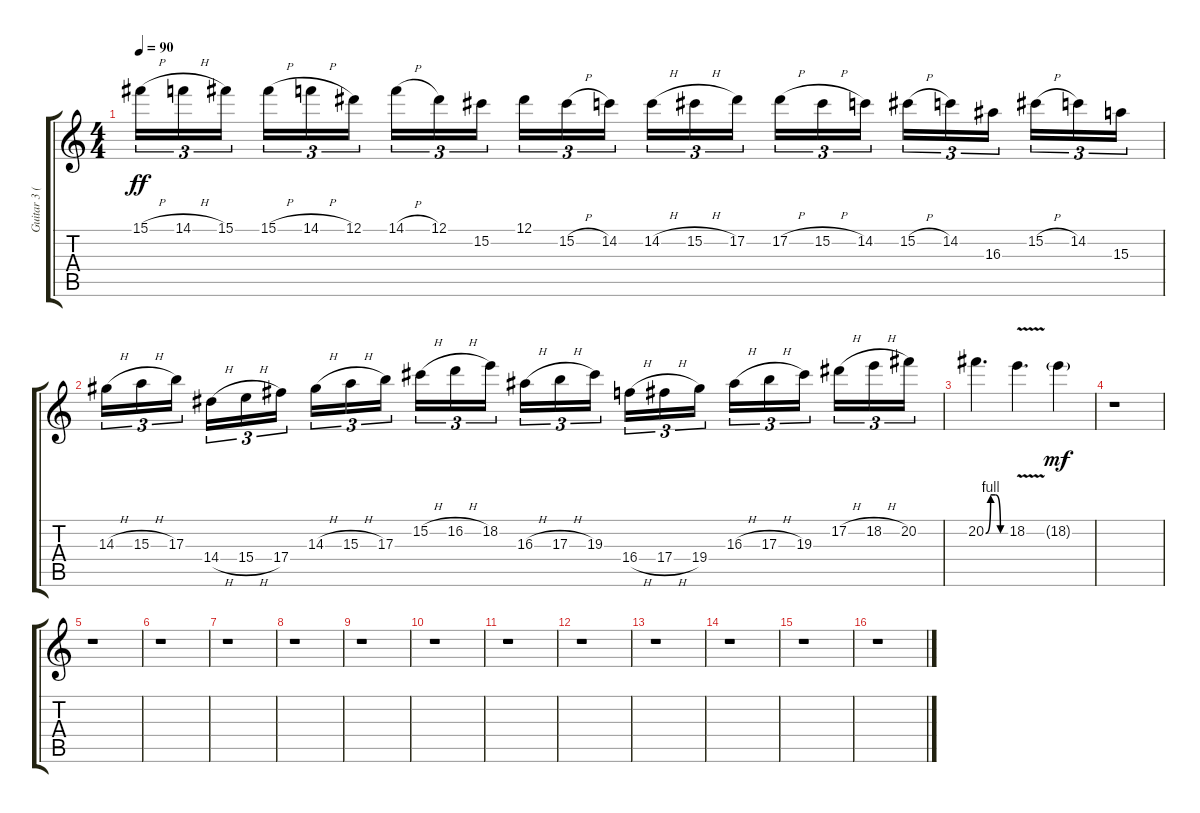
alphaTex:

\track ("Guitar 3 (Dave Mustaine's Solo)" "Guitar 3 (") {instrument distortionguitar}
\staff {score tabs}
\tuning (Eb4 Bb3 Gb3 Db3 Ab2 Eb2) {hide}
\ts (4 4)
\tempo 90
\clef g2
\ks c
15.1{h}.16{tu (3 2) dy ff} 14.1{h}.16{tu (3 2)} 15.1.16{tu (3 2)} 15.1{h}.16{tu (3 2)} 14.1{h}.16{tu (3 2)} 12.1.16{tu (3 2)} 14.1{h}.16{tu (3 2)} 12.1.16{tu (3 2)} 15.2.16{tu (3 2)} 12.1.16{tu (3 2)} 15.2{h}.16{tu (3 2)} 14.2.16{tu (3 2)} 14.2{h}.16{tu (3 2)} 15.2{h}.16{tu (3 2)} 17.2.16{tu (3 2)} 17.2{h}.16{tu (3 2)} 15.2{h}.16{tu (3 2)} 14.2.16{tu (3 2)} 15.2{h}.16{tu (3 2)} 14.2.16{tu (3 2)} 16.3.16{tu (3 2)} 15.2{h}.16{tu (3 2)} 14.2.16{tu (3 2)} 15.3.16{tu (3 2)} |
14.3{h}.16{tu (3 2)} 15.3{h}.16{tu (3 2)} 17.3.16{tu (3 2)} 14.4{h}.16{tu (3 2)} 15.4{h}.16{tu (3 2)} 17.4.16{tu (3 2)} 14.3{h}.16{tu (3 2)} 15.3{h}.16{tu (3 2)} 17.3.16{tu (3 2)} 15.2{h}.16{tu (3 2)} 16.2{h}.16{tu (3 2)} 18.2.16{tu (3 2)} 16.3{h}.16{tu (3 2)} 17.3{h}.16{tu (3 2)} 19.3.16{tu (3 2)} 16.4{h}.16{tu (3 2)} 17.4{h}.16{tu (3 2)} 19.4.16{tu (3 2)} 16.3{h}.16{tu (3 2)} 17.3{h}.16{tu (3 2)} 19.3.16{tu (3 2)} 17.2{h}.16{tu (3 2)} 18.2{h}.16{tu (3 2)} 20.2.16{tu (3 2)} |
20.2{be (custom 0 0 15 4 30 4 45 0 60 0)}.4{d} 18.2{v}.4{d} 18.2{g}.4{dy mf} |
r.1 |
r.1 |
r.1 |
r.1 |
r.1 |
r.1 |
r.1 |
r.1 |
r.1 |
r.1 |
r.1 |
r.1 |
r.1
